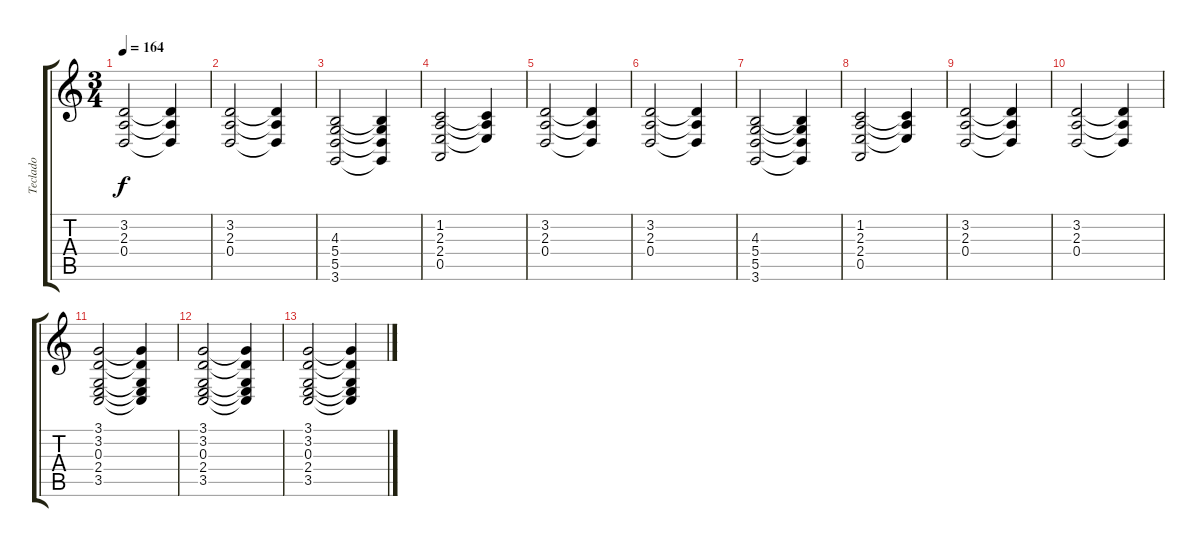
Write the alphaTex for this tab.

\track ("Teclado" "Teclado") {instrument drawbarorgan}
\staff {score tabs}
\tuning (E4 B3 G3 D3 A2 E2) {hide}
\ts (3 4)
\tempo 164
\clef g2
\ks c
(3.2 2.3 0.4).2{dy f} (3.2{t} 2.3{t} 0.4{t}).4 |
(3.2 2.3 0.4).2 (3.2{t} 2.3{t} 0.4{t}).4 |
(4.3 5.4 5.5 3.6).2 (4.3{t} 5.4{t} 5.5{t} 3.6{t}).4 |
(1.2 2.3 2.4 0.5).2 (1.2{t} 2.3{t} 2.4{t}).4 |
(3.2 2.3 0.4).2 (3.2{t} 2.3{t} 0.4{t}).4 |
(3.2 2.3 0.4).2 (3.2{t} 2.3{t} 0.4{t}).4 |
(4.3 5.4 5.5 3.6).2 (4.3{t} 5.4{t} 5.5{t} 3.6{t}).4 |
(1.2 2.3 2.4 0.5).2 (1.2{t} 2.3{t} 2.4{t}).4 |
(3.2 2.3 0.4).2 (3.2{t} 2.3{t} 0.4{t}).4 |
(3.2 2.3 0.4).2 (3.2{t} 2.3{t} 0.4{t}).4 |
(3.1 3.2 0.3 2.4 3.5).2 (3.1{t} 3.2{t} 0.3{t} 2.4{t} 3.5{t}).4 |
(3.1 3.2 0.3 2.4 3.5).2 (3.1{t} 3.2{t} 0.3{t} 2.4{t} 3.5{t}).4 |
(3.1 3.2 0.3 2.4 3.5).2 (3.1{t} 3.2{t} 0.3{t} 2.4{t} 3.5{t}).4
